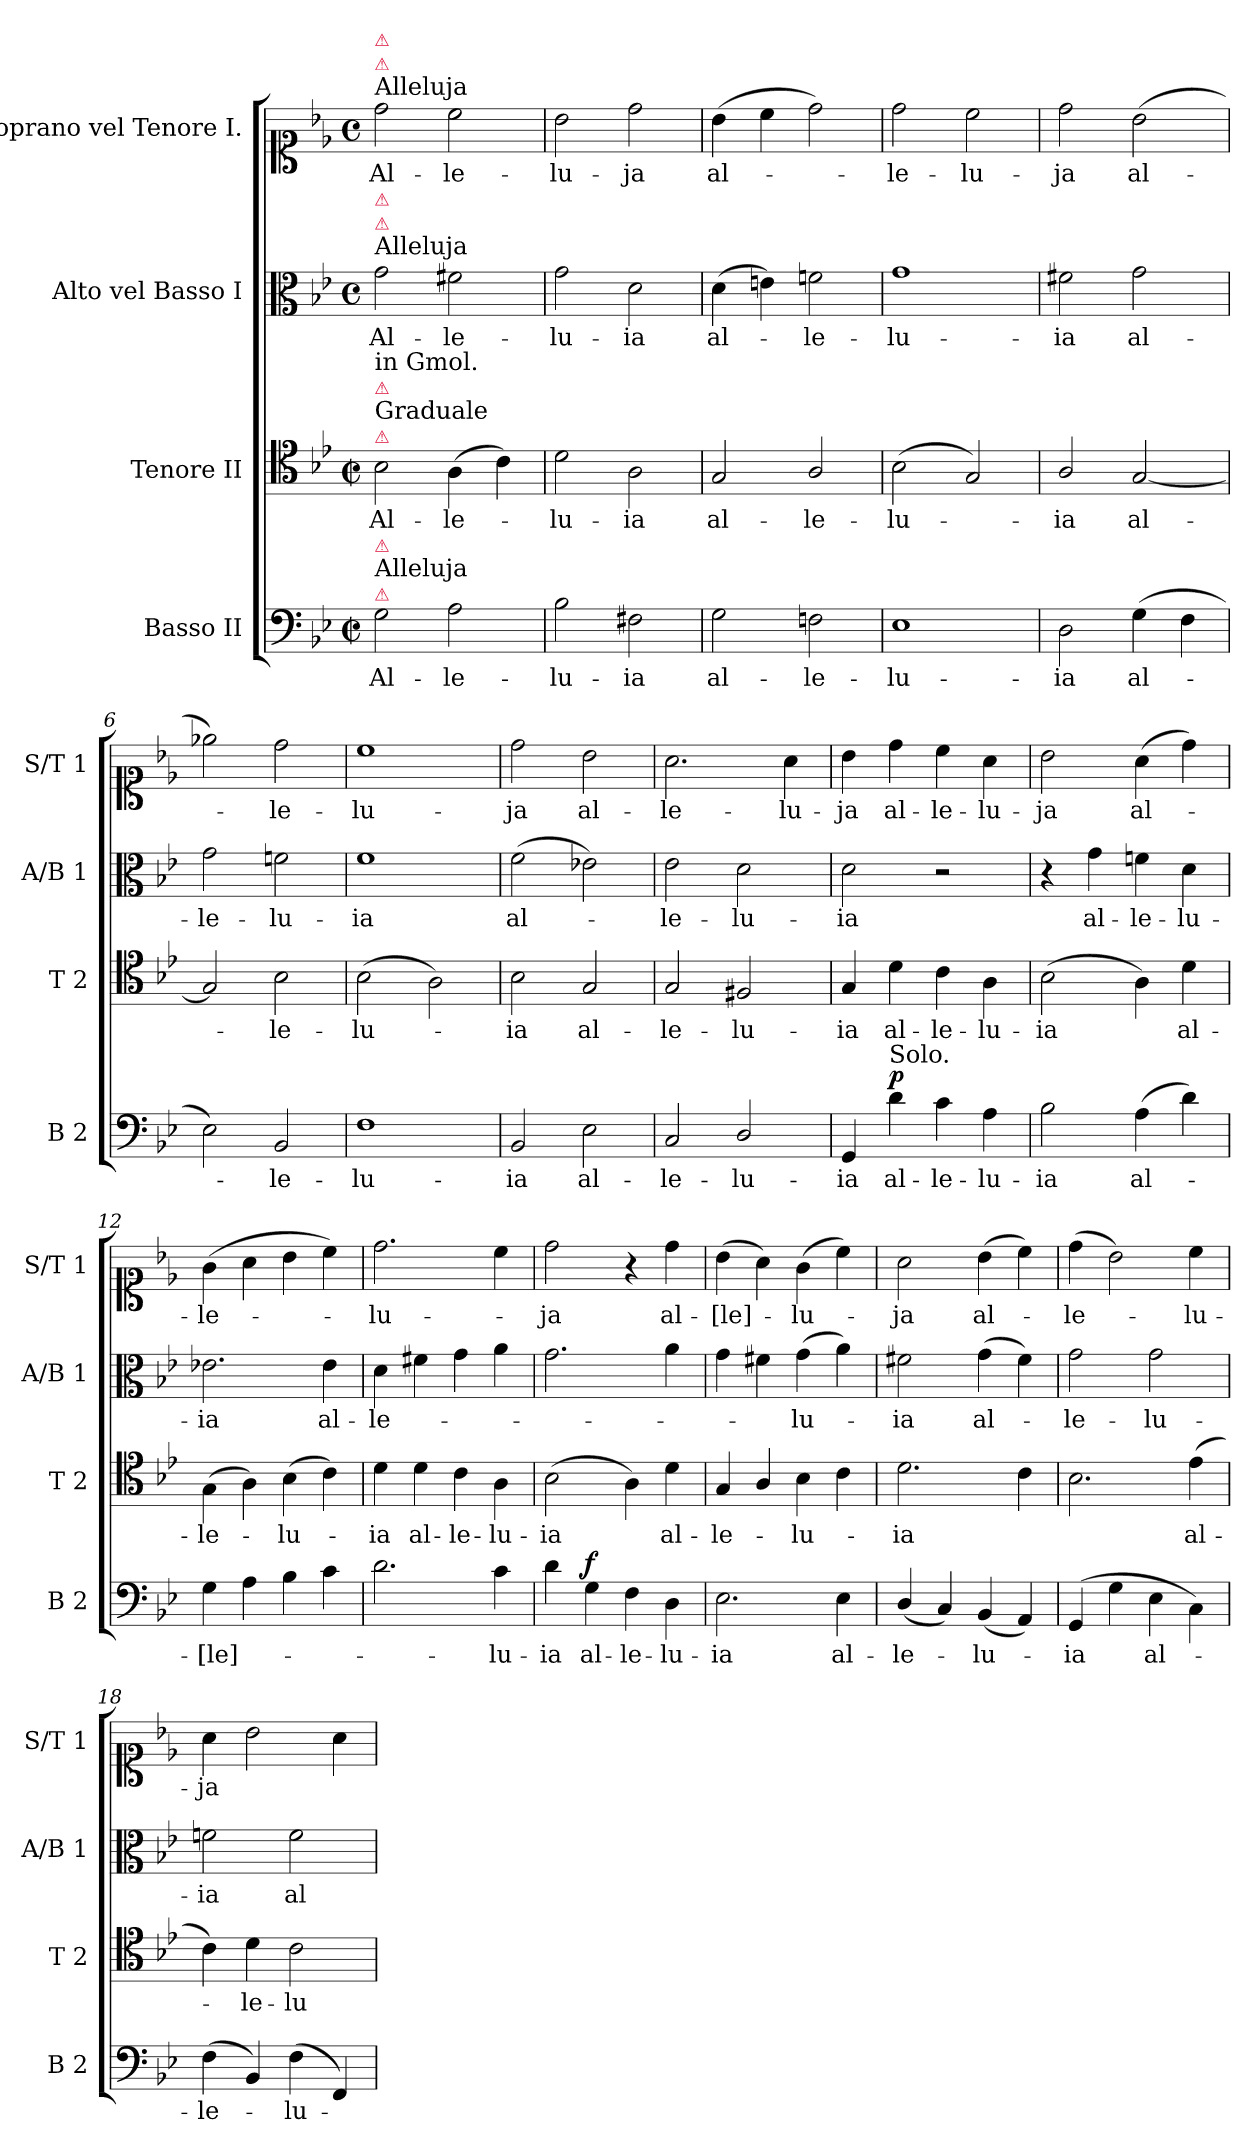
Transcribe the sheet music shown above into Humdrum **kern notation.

**kern	**text	**dynam	**kern	**text	**kern	**text	**kern	**text
*part4	*part4	*part4	*part3	*part3	*part2	*part2	*part1	*part1
*staff4	*staff4	*staff4	*staff3	*staff3	*staff2	*staff2	*staff1	*staff1
*I"Basso II	*	*	*I"Tenore II	*	*I"Alto vel Basso I	*	*I"Soprano vel Tenore I.	*
*I'B 2	*	*	*I'T 2	*	*I'A/B 1	*	*I'S/T 1	*
*clefF4	*	*	*clefC4	*	*clefC3	*	*clefC1	*
*k[b-e-]	*	*	*k[b-e-]	*	*k[b-e-]	*	*k[b-e-]	*
*M4/4	*	*	*M4/4	*	*M4/4	*	*M4/4	*
*met(c|)	*	*	*met(c|)	*	*met(c)	*	*met(c)	*
=1	=1	=1	=1	=1	=1	=1	=1	=1
!	!	!	!	!	!	!	!LO:TX:a:t=Alleluja	!
!	!	!	!	!	!	!	!LO:TX:a:color=crimson:t=⚠	!
!	!	!	!	!	!	!	!LO:TX:a:color=crimson:t=⚠	!
!	!	!	!	!	!LO:TX:a:t=Alleluja	!	!	!
!	!	!	!	!	!LO:TX:a:color=crimson:t=⚠	!	!	!
!	!	!	!	!	!LO:TX:a:color=crimson:t=⚠	!	!	!
!	!	!	!LO:TX:a:color=crimson:t=⚠	!	!	!	!	!
!	!	!	!LO:TX:a:t=Graduale	!	!	!	!	!
!	!	!	!LO:TX:a:color=crimson:t=⚠	!	!	!	!	!
!	!	!	!LO:TX:a:t=in Gmol.	!	!	!	!	!
!LO:TX:a:color=crimson:t=⚠	!	!	!	!	!	!	!	!
!LO:TX:a:t=Alleluja	!	!	!	!	!	!	!	!
!LO:TX:a:color=crimson:t=⚠	!	!	!	!	!	!	!	!
2G\	Al-	.	2B-\	Al-	2g\	Al-	2dd\	Al-
2A\	-le-	.	(4A\	-le-	2f#X\	-le-	2cc\	-le-
.	.	.	4c\)	.	.	.	.	.
=2	=2	=2	=2	=2	=2	=2	=2	=2
2B-\	-lu-	.	2d\	-lu-	2g\	-lu-	2b-\	-lu-
2F#X\	-ia	.	2A\	-ia	2d\	-ia	2dd\	-ja
=3	=3	=3	=3	=3	=3	=3	=3	=3
2G\	al-	.	2G/	al-	(4d\	al-	(4b-\	al-
.	.	.	.	.	4en\)	.	4cc\	.
2Fn\	-le-	.	2A/	-le-	2fn\	-le-	2dd\)	.
=4	=4	=4	=4	=4	=4	=4	=4	=4
1E-	-lu-	.	(2B-\	-lu-	1g	-lu-	2dd\	-le-
.	.	.	2G/)	.	.	.	2cc\	-lu-
=5	=5	=5	=5	=5	=5	=5	=5	=5
2D\	-ia	.	2A/	-ia	2f#X\	-ia	2dd\	-ja
(4G\	al-	.	[2G/	al-	2g\	al-	(2b-\	al-
4F\	.	.	.	.	.	.	.	.
=6	=6	=6	=6	=6	=6	=6	=6	=6
2E-\)	.	.	2G/]	.	2g\	-le-	2ee-X\)	.
2BB-/	-le-	.	2B-\	-le-	2fn\	-lu-	2dd\	-le-
=7	=7	=7	=7	=7	=7	=7	=7	=7
1F	-lu-	.	(2B-\	-lu-	1f	-ia	1cc	-lu-
.	.	.	2A\)	.	.	.	.	.
=8	=8	=8	=8	=8	=8	=8	=8	=8
2BB-/	-ia	.	2B-\	-ia	(2f\	al-	2dd\	-ja
2E-\	al-	.	2G/	al-	2e-X\)	.	2b-\	al-
=9	=9	=9	=9	=9	=9	=9	=9	=9
2C/	-le-	.	2G/	-le-	2e-\	-le-	2.a\	-le-
2D/	-lu-	.	2F#X/	-lu-	2d\	-lu-	.	.
.	.	.	.	.	.	.	4a\	-lu-
=10	=10	=10	=10	=10	=10	=10	=10	=10
4GG/	-ia	.	4G/	-ia	2d\	-ia	4b-\	-ja
!LO:TX:a:t=Solo.	!	!	!	!	!	!	!	!
!	!	!LO:DY:b	!	!	!	!	!	!
4d\	al-	p.	4d\	al-	.	.	4dd\	al-
4c\	-le-	.	4c\	-le-	2r	.	4cc\	-le-
4A\	-lu-	.	4A\	-lu-	.	.	4a\	-lu-
=11	=11	=11	=11	=11	=11	=11	=11	=11
2B-\	-ia	.	(2B-\	-ia	4r	.	2b-\	-ja
.	.	.	.	.	4g\	al-	.	.
(4A\	al-	.	4A\)	.	4fn\	-le-	(4a\	al-
4d\)	.	.	4d\	al-	4d\	-lu-	4dd\)	.
=12	=12	=12	=12	=12	=12	=12	=12	=12
4G\	[le]-	.	(4G\	-le-	2.e-X\	-ia	(4g\	-le-
4A\	.	.	4A\)	.	.	.	4a\	.
4B-\	.	.	(4B-\	-lu-	.	.	4b-\	.
4c\	.	.	4c\)	.	4e-\	al-	4cc\)	.
=13	=13	=13	=13	=13	=13	=13	=13	=13
2.d\	.	.	4d\	-ia	4d\	-le-	2.dd\	-lu-
.	.	.	4d\	al-	4f#X\	.	.	.
.	.	.	4c\	-le-	4g\	.	.	.
4c\	lu-	.	4A\	-lu-	4a\	.	4cc\	.
=14	=14	=14	=14	=14	=14	=14	=14	=14
4d\	-ia	.	(2B-\	-ia	2.g\	.	2dd\	-ja
!	!	!LO:DY:b	!	!	!	!	!	!
4G\	al-	f.	.	.	.	.	.	.
4F\	-le-	.	4A\)	.	.	.	4r	.
4D\	-lu-	.	4d\	al-	4a\	.	4dd\	al-
=15	=15	=15	=15	=15	=15	=15	=15	=15
2.E-\	-ia	.	4G/	-le-	4g\	.	(4b-\	-[le]-
.	.	.	4A/	.	4f#X\	.	4a\)	.
.	.	.	4B-\	-lu-	(4g\	-lu-	(4g\	-lu-
4E-\	al-	.	4c\	.	4a\)	.	4cc\)	.
=16	=16	=16	=16	=16	=16	=16	=16	=16
(4D/	-le-	.	2.d\	-ia	2f#X\	-ia	2a\	-ja
4C/)	.	.	.	.	.	.	.	.
(4BB-/	-lu-	.	.	.	(4g\	al-	(4b-\	al-
4AA/)	.	.	4c\	.	4f#\)	.	4cc\)	.
=17	=17	=17	=17	=17	=17	=17	=17	=17
(4GG/	-ia	.	2.B-\	.	2g\	-le-	(4dd\	-le-
4G\	.	.	.	.	.	.	2b-\)	.
4E-\	al-	.	.	.	2g\	-lu-	.	.
4C\)	.	.	(4e-\	al-	.	.	4cc\	-lu-
=18	=18	=18	=18	=18	=18	=18	=18	=18
(4F\	-le-	.	4c\)	.	2fn\	-ia	4a\	-ja
4BB-/)	.	.	4d\	-le-	.	.	2b-\	.
(4F\	-lu-	.	2c\	-lu-	2f\	al-	.	.
4FF/)	.	.	.	.	.	.	4a\	.
=	=	=	=	=	=	=	=	=
*-	*-	*-	*-	*-	*-	*-	*-	*-
